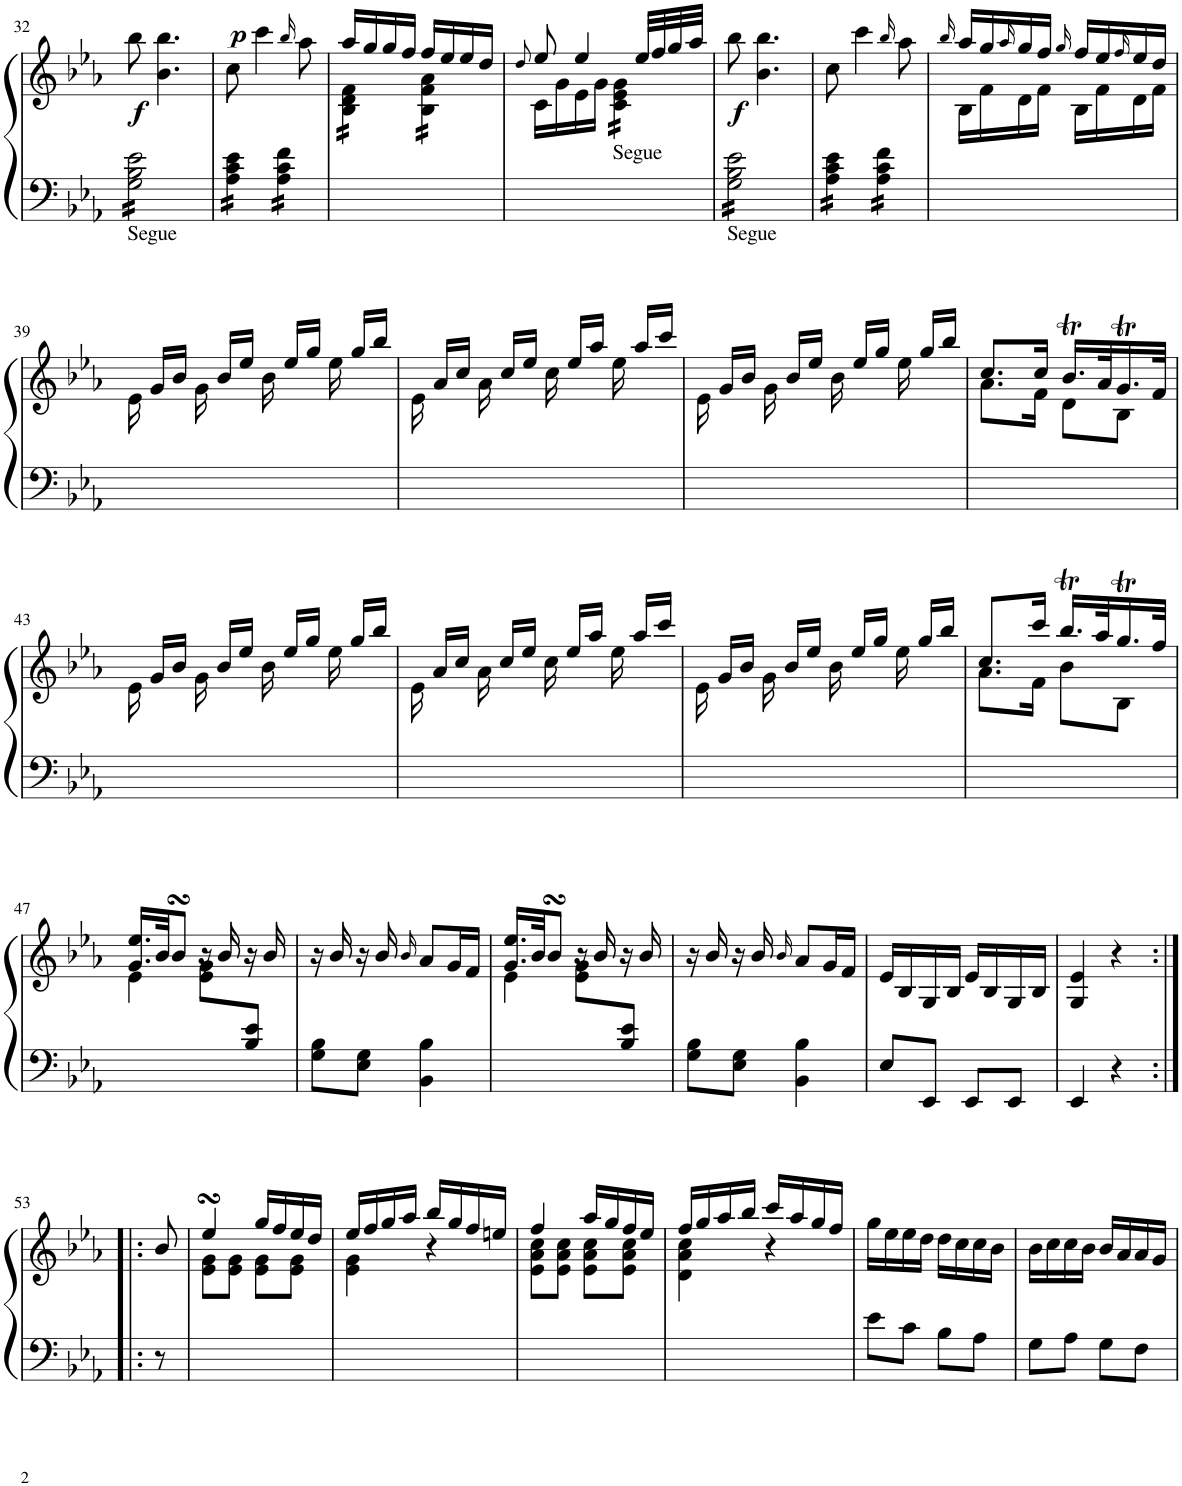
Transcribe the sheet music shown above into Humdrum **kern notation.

**kern	**kern	**dynam
*part1	*part1	*part1
*staff2	*staff1	*staff1/2
*I"Piano	*	*
*I'Pno.	*	*
!!LO:PB:g=z
*clefF4	*clefG2	*
*k[b-e-a-]	*k[b-e-a-]	*
*M2/4	*M2/4	*
=32	=32	=32
!LO:TX:b:t=Segue	!	!
!	!	!LO:DY:b
*tremolo	*	*
16G\ 16B-\ 16e-\LL	8bb-\	f
16G\ 16B-\ 16e-\	.	.
16G\ 16B-\ 16e-\	4.b-\ 4.bb-\	.
16G\ 16B-\ 16e-\	.	.
16G\ 16B-\ 16e-\	.	.
16G\ 16B-\ 16e-\	.	.
16G\ 16B-\ 16e-\	.	.
16G\ 16B-\ 16e-\JJ	.	.
=33	=33	=33
!	!	!LO:DY:a
16A-\ 16c\ 16e-\LL	8cc\	p
16A-\ 16c\ 16e-\	.	.
16A-\ 16c\ 16e-\	4ccc\	.
16A-\ 16c\ 16e-\JJ	.	.
16A-\ 16c\ 16f\LL	.	.
16A-\ 16c\ 16f\	.	.
.	16qbb-/	.
16A-\ 16c\ 16f\	8aa-\	.
16A-\ 16c\ 16f\JJ	.	.
=34	=34	=34
*	*^	*
*	*tremolo	*	*
2ryy	16aa-/LL	16B-\ 16d\ 16f\LL	.
.	16gg/	16B-\ 16d\ 16f\	.
.	16gg/	16B-\ 16d\ 16f\	.
.	16ff/JJ	16B-\ 16d\ 16f\JJ	.
.	16ff/LL	16B-\ 16f\ 16a-\LL	.
.	16ee-/	16B-\ 16f\ 16a-\	.
.	16ee-/	16B-\ 16f\ 16a-\	.
.	16dd/JJ	16B-\ 16f\ 16a-\JJ	.
*	*Xtremolo	*	*
=35	=35	=35	=35
.	8qdd/	.	.
4ryy	8ee-/	16c\LL	.
.	.	16g\	.
.	4ee-/	16e-\	.
.	.	16g\JJ	.
!LO:TX:a:t=Segue	!	!	!
*	*tremolo	*	*
4ryy	.	16c\ 16e-\ 16g\LL	.
.	.	16c\ 16e-\ 16g\	.
.	32ee-/LLL	16c\ 16e-\ 16g\	.
.	32ff/	.	.
.	32gg/	16c\ 16e-\ 16g\JJ	.
*	*Xtremolo	*	*
.	32aa-/JJJ	.	.
*	*v	*v	*
=36	=36	=36
!LO:TX:b:t=Segue	!	!
!	!	!LO:DY:b
16G\ 16B-\ 16e-\LL	8bb-\	f
16G\ 16B-\ 16e-\	.	.
16G\ 16B-\ 16e-\	4.b-\ 4.bb-\	.
16G\ 16B-\ 16e-\	.	.
16G\ 16B-\ 16e-\	.	.
16G\ 16B-\ 16e-\	.	.
16G\ 16B-\ 16e-\	.	.
16G\ 16B-\ 16e-\JJ	.	.
=37	=37	=37
16A-\ 16c\ 16e-\LL	8cc\	.
16A-\ 16c\ 16e-\	.	.
16A-\ 16c\ 16e-\	4ccc\	.
16A-\ 16c\ 16e-\JJ	.	.
16A-\ 16c\ 16f\LL	.	.
16A-\ 16c\ 16f\	.	.
.	16qbb-/	.
16A-\ 16c\ 16f\	8aa-\	.
16A-\ 16c\ 16f\JJ	.	.
*Xtremolo	*	*
=38	=38	=38
.	16qbb-/	.
*	*^	*
2ryy	16aa-/LL	16B-\LL	.
.	16gg/	16f\	.
.	16qaa-/	.	.
.	16gg/	16d\	.
.	16ff/JJ	16f\JJ	.
.	16qgg/	.	.
.	16ff/LL	16B-\LL	.
.	16ee-/	16f\	.
.	16qff/	.	.
.	16ee-/	16d\	.
.	16dd/JJ	16f\JJ	.
*	*v	*v	*
!!LO:LB:g=z
=39	=39	=39
2ryy	24e-\	.
.	24g/LL	.
.	24b-/JJ	.
.	24g\	.
.	24b-/LL	.
.	24ee-/JJ	.
.	24b-\	.
.	24ee-/LL	.
.	24gg/JJ	.
.	24ee-\	.
.	24gg/LL	.
.	24bb-/JJ	.
=40	=40	=40
2ryy	24e-\	.
.	24a-/LL	.
.	24cc/JJ	.
.	24a-\	.
.	24cc/LL	.
.	24ee-/JJ	.
.	24cc\	.
.	24ee-/LL	.
.	24aa-/JJ	.
.	24ee-\	.
.	24aa-/LL	.
.	24ccc/JJ	.
=41	=41	=41
2ryy	24e-\	.
.	24g/LL	.
.	24b-/JJ	.
.	24g\	.
.	24b-/LL	.
.	24ee-/JJ	.
.	24b-\	.
.	24ee-/LL	.
.	24gg/JJ	.
.	24ee-\	.
.	24gg/LL	.
.	24bb-/JJ	.
=42	=42	=42
*	*^	*
2ryy	8.cc/L	8.a-\L	.
.	16cc/Jk	16f\Jk	.
.	16.b-T/LL	8d\L	.
.	32a-/K	.	.
.	16.gt/	8B-\J	.
.	32f/JJk	.	.
*	*v	*v	*
!!LO:LB:g=z
=43	=43	=43
2ryy	24e-\	.
.	24g/LL	.
.	24b-/JJ	.
.	24g\	.
.	24b-/LL	.
.	24ee-/JJ	.
.	24b-\	.
.	24ee-/LL	.
.	24gg/JJ	.
.	24ee-\	.
.	24gg/LL	.
.	24bb-/JJ	.
=44	=44	=44
2ryy	24e-\	.
.	24a-/LL	.
.	24cc/JJ	.
.	24a-\	.
.	24cc/LL	.
.	24ee-/JJ	.
.	24cc\	.
.	24ee-/LL	.
.	24aa-/JJ	.
.	24ee-\	.
.	24aa-/LL	.
.	24ccc/JJ	.
=45	=45	=45
2ryy	24e-\	.
.	24g/LL	.
.	24b-/JJ	.
.	24g\	.
.	24b-/LL	.
.	24ee-/JJ	.
.	24b-\	.
.	24ee-/LL	.
.	24gg/JJ	.
.	24ee-\	.
.	24gg/LL	.
.	24bb-/JJ	.
=46	=46	=46
*	*^	*
2ryy	8.cc/L	8.a-\L	.
.	16ccc/Jk	16f\Jk	.
.	16.bb-T/LL	8b-\L	.
.	32aa-/K	.	.
.	16.ggt/	8B-\J	.
.	32ff/JJk	.	.
!!LO:LB:g=z	!!
=47	=47	=47	=47
4.ryy	16.g/ 16.ee-/LL	4e-\	.
.	32b-/JK	.	.
.	8b-sSSS/J	.	.
.	16r	8e-\ 8g\L	.
.	16b-/	.	.
8B-/ 8e-/J	16r	8ryy	.
.	16b-/	.	.
*	*v	*v	*
=48	=48	=48
8G\ 8B-\L	16r	.
.	16b-/	.
8E-\ 8G\J	16r	.
.	16b-/	.
.	16qb-/	.
4BB-\ 4B-\	8a-/L	.
.	16g/L	.
.	16f/JJ	.
=49	=49	=49
*	*^	*
4.ryy	16.g/ 16.ee-/LL	4e-\	.
.	32b-/JK	.	.
.	8b-sSSS/J	.	.
.	16r	8e-\ 8g\L	.
.	16b-/	.	.
8B-/ 8e-/J	16r	8ryy	.
.	16b-/	.	.
*	*v	*v	*
=50	=50	=50
8G\ 8B-\L	16r	.
.	16b-/	.
8E-\ 8G\J	16r	.
.	16b-/	.
.	16qb-/	.
4BB-\ 4B-\	8a-/L	.
.	16g/L	.
.	16f/JJ	.
=51	=51	=51
8E-/L	16e-/LL	.
.	16B-/	.
8EE-/J	16G/	.
.	16B-/JJ	.
8EE-/L	16e-/LL	.
.	16B-/	.
8EE-/J	16G/	.
.	16B-/JJ	.
=52	=52	=52
4EE-/	4G/ 4e-/	.
4r	4r	.
!!LO:LB:g=z
=53:|!|:	=53:|!|:	=53:|!|:
8r	8b-/	.
=54	=54	=54
*	*^	*
2ryy	4ee-sSSs/	8e-\ 8g\L	.
.	.	8e-\ 8g\J	.
.	16gg/LL	8e-\ 8g\L	.
.	16ff/	.	.
.	16ee-/	8e-\ 8g\J	.
.	16dd/JJ	.	.
=55	=55	=55	=55
4ryy	16ee-/LL	4e-\ 4g\	.
.	16ff/	.	.
.	16gg/	.	.
.	16aa-/JJ	.	.
4r	16bb-/LL	4ryy	.
.	16gg/	.	.
.	16ff/	.	.
.	16een/JJ	.	.
=56	=56	=56	=56
2ryy	4ff/	8e-\ 8a-\ 8cc\L	.
.	.	8e-\ 8a-\ 8cc\J	.
.	16aa-/LL	8e-\ 8a-\ 8cc\L	.
.	16gg/	.	.
.	16ff/	8e-\ 8a-\ 8cc\J	.
.	16ee-/JJ	.	.
=57	=57	=57	=57
4ryy	16ff/LL	4d\ 4a-\ 4cc\	.
.	16gg/	.	.
.	16aa-/	.	.
.	16bb-/JJ	.	.
4r	16ccc/LL	4ryy	.
.	16aa-/	.	.
.	16gg/	.	.
.	16ff/JJ	.	.
*	*v	*v	*
=58	=58	=58
8e-\L	16gg\LL	.
.	16ee-\	.
8c\J	16ee-\	.
.	16dd\JJ	.
8B-\L	16dd\LL	.
.	16cc\	.
8A-\J	16cc\	.
.	16b-\JJ	.
=59	=59	=59
8G\L	16b-\LL	.
.	16cc\	.
8A-\J	16cc\	.
.	16b-\JJ	.
8G\L	16b-/LL	.
.	16a-/	.
8F\J	16a-/	.
.	16g/JJ	.
=	=	=
*-	*-	*-
